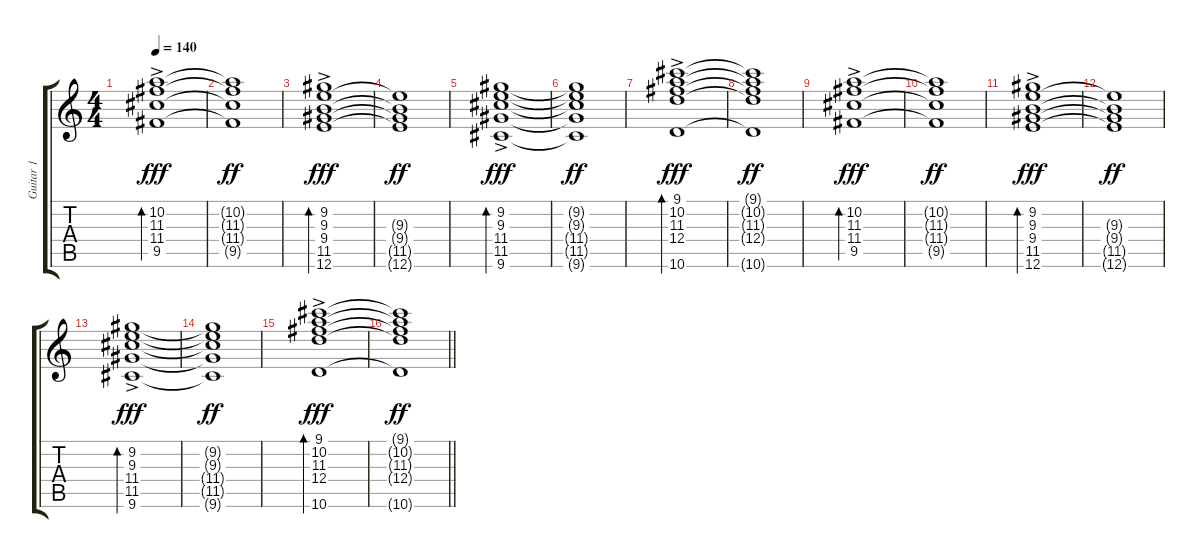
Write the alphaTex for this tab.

\track ("Guitar 1" "Guitar 1") {instrument overdrivenguitar}
\staff {score tabs}
\tuning (E4 B3 G3 D3 A2 E2) {hide}
\ts (4 4)
\tempo 140
\clef g2
\ks c
(10.2{ac} 11.3{ac} 11.4{ac} 9.5{ac}).1{bd 240 dy fff instrument electricguitarjazz} |
(10.2{t} 11.3{t} 11.4{t} 9.5{t}).1{dy ff} |
(9.2{ac} 9.3{ac} 9.4{ac} 11.5{ac} 12.6{ac}).1{bd 240 dy fff} |
(9.3{t} 9.4{t} 11.5{t} 12.6{t}).1{dy ff} |
(9.2{ac} 9.3{ac} 11.4{ac} 11.5{ac} 9.6{ac}).1{bd 240 dy fff} |
(9.2{t} 9.3{t} 11.4{t} 11.5{t} 9.6{t}).1{dy ff} |
(9.1{ac} 10.2{ac} 11.3{ac} 12.4{ac} 10.6{ac}).1{bd 240 dy fff} |
(9.1{t} 10.2{t} 11.3{t} 12.4{t} 10.6{t}).1{dy ff} |
(10.2{ac} 11.3{ac} 11.4{ac} 9.5{ac}).1{bd 240 dy fff instrument electricguitarjazz} |
(10.2{t} 11.3{t} 11.4{t} 9.5{t}).1{dy ff} |
(9.2{ac} 9.3{ac} 9.4{ac} 11.5{ac} 12.6{ac}).1{bd 240 dy fff} |
(9.3{t} 9.4{t} 11.5{t} 12.6{t}).1{dy ff} |
(9.2{ac} 9.3{ac} 11.4{ac} 11.5{ac} 9.6{ac}).1{bd 240 dy fff} |
(9.2{t} 9.3{t} 11.4{t} 11.5{t} 9.6{t}).1{dy ff} |
(9.1{ac} 10.2{ac} 11.3{ac} 12.4{ac} 10.6{ac}).1{bd 240 dy fff} |
\barLineRight lightlight
(9.1{t} 10.2{t} 11.3{t} 12.4{t} 10.6{t}).1{dy ff}
